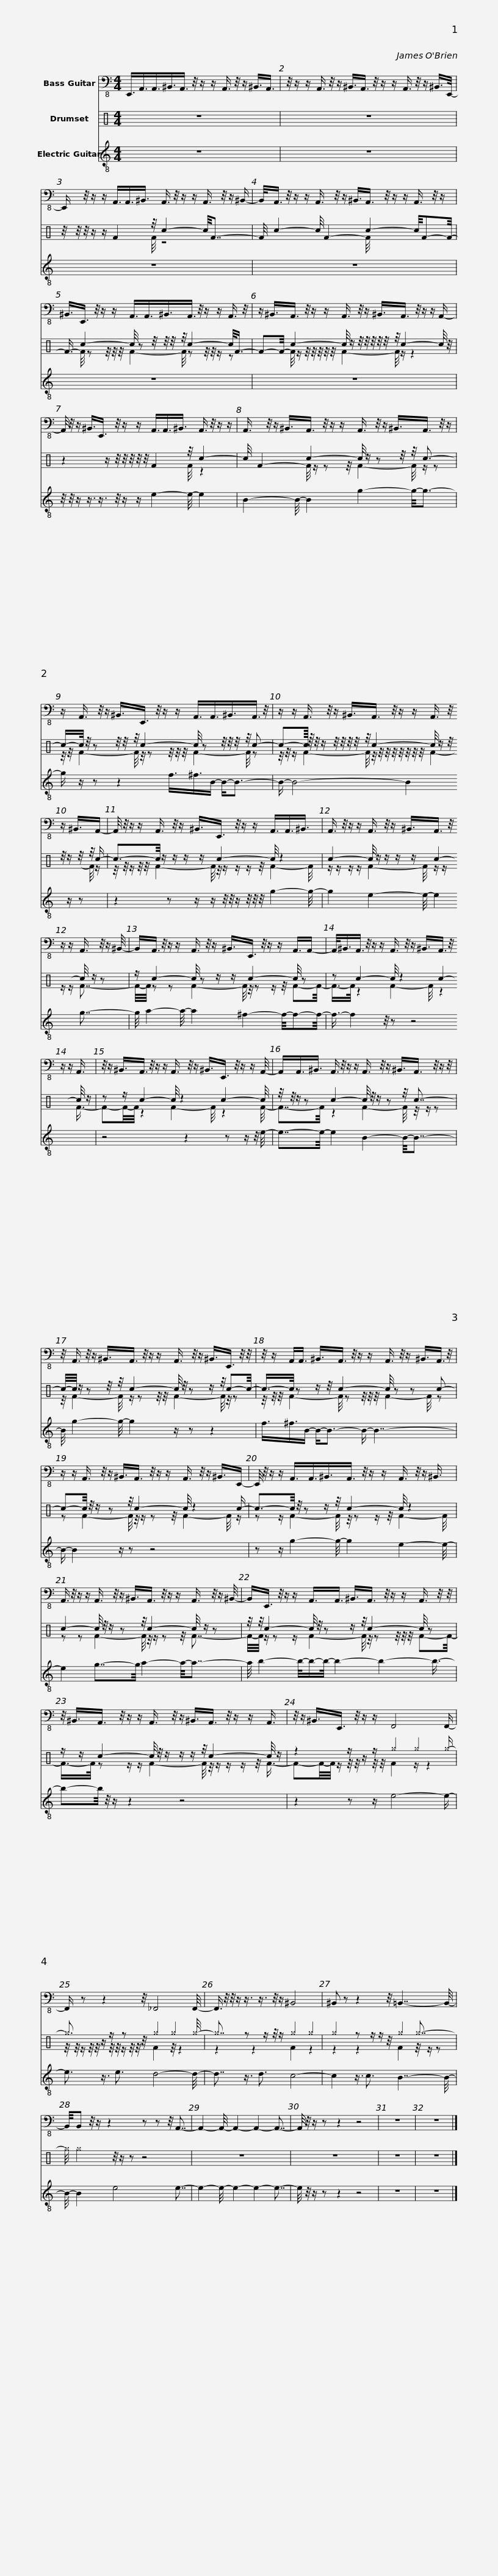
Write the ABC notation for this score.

X:1
%%score 1 ( 2 3 ) 4
L:1/8
M:4/4
I:linebreak $
K:C
V:1 bass-8
V:2 perc
K:none
V:3 perc
K:none
V:4 treble-8
V:1
 E,,3/4A,,3/4A,,3/4^B,,3/4A,,3/4 z/4 z/ z/ A,,3/4 z/4 z/ ^B,,3/4A,,3/4 | z/4 z/ z/ A,,3/4 z/4 z/ ^B,,3/4A,,3/4 z/4 z/ z/ A,,3/4 z/4 z/ ^B,,/>E,,/- |$ E,,/ z/4 z/ z/ A,,3/4A,,3/4^B,,3/4 A,,3/4 z/4 z/ z/ A,,3/4 z/4 z/ ^B,,/- | B,,/<A,,/ z/4 z/ z/ A,,3/4 z/4 z/ ^B,,3/4A,,3/4 z/4 z/ z/ A,,3/4 z/4 z/ |$ ^B,,3/4E,,3/4 z/4 z/ z/ A,,3/4A,,3/4^B,,3/4A,,3/4 z/4 z/ z/ A,,3/4 z/4 |$ %5
 z/ ^B,,3/4A,,3/4 z/4 z/ z/ A,,3/4 z/4 z/ ^B,,3/4A,,3/4 z/4 z/ z/ A,,/- |$ A,,/4 z/4 z/ ^B,,3/4E,,3/4 z/4 z/ z/ A,,3/4A,,3/4^B,,3/4 A,,3/4 z/4 z/ z/ |$ A,,3/4 z/4 z/ ^B,,3/4A,,3/4 z/4 z/ z/ A,,3/4 z/4 z/ ^B,,3/4A,,3/4 z/4 z/ |$ z/ A,,3/4 z/4 z/ ^B,,3/4E,,3/4 z/4 z/ z/ A,,3/4A,,3/4^B,,3/4A,,3/4 z/4 |$ z/ z/ A,,3/4 z/4 z/ ^B,,3/4A,,3/4 z/4 z/ z/ A,,3/4 z/4 z/ ^B,,3/4A,,/- |$ %10
 A,,/4 z/4 z/ z/ A,,3/4 z/4 z/ ^B,,3/4E,,3/4 z/4 z/ z/ A,,3/4A,,3/4^B,,3/4 |$ A,,3/4 z/4 z/ z/ A,,3/4 z/4 z/ ^B,,3/4A,,3/4 z/4 z/ z/ A,,3/4 z/4 z/ ^B,,/4- |$ B,,/A,,3/4 z/4 z/ z/ A,,3/4 z/4 z/ ^B,,3/4E,,3/4 z/4 z/ z/ A,,3/4A,,/- |$ A,,/<^B,,/A,,3/4 z/4 z/ z/ A,,3/4 z/4 z/ ^B,,3/4A,,3/4 z/4 z/ z/ A,,3/4 |$ z/4 z/ ^B,,3/4A,,3/4 z/4 z/ z/ A,,3/4 z/4 z/ ^B,,3/4E,,3/4 z/4 z/ z/ A,,/4- |$ %15
 A,,/A,,3/4^B,,3/4 A,,3/4 z/4 z/ z/ A,,3/4 z/4 z/ ^B,,3/4A,,3/4 z/4 z/ z/4 |$ z/4 A,,3/4 z/4 z/ ^B,,3/4A,,3/4 z/4 z/ z/ A,,3/4 z/4 z/ ^B,,3/4E,,3/4 z/4 z/4 |$ z/4 z/ A,,/A,,3/4 ^B,,3/4A,,3/4 z/4 z/ z/ A,,3/4 z/4 z/ ^B,,3/4A,,3/4 z/4 |$ z/ z/ A,,3/4 z/4 z/ ^B,,3/4A,,3/4 z/4 z/ z/ A,,3/4 z/4 z/ ^B,,3/4E,,/- |$ E,,/4 z/4 z/ z/ A,,3/4A,,3/4^B,,3/4A,,3/4 z/4 z/ z/ A,,3/4 z/4 z/ ^B,,3/4 |$ %20
 A,,3/4 z/4 z/ z/ A,,3/4 z/4 z/ ^B,,3/4A,,3/4 z/4 z/ z/ A,,3/4 z/4 z/ ^B,,/4- |$ B,,/E,,3/4 z/4 z/ z/ A,,3/4A,,3/4 ^B,,3/4A,,3/4 z/4 z/ z/ A,,3/4 z/4 z/4 |$ z/4 ^B,,3/4A,,3/4 z/4 z/ z/ A,,3/4 z/4 z/ ^B,,3/4A,,3/4 z/4 z/ z/ A,,3/4 | z/4 z/ ^B,,3/4E,,3/4 z/4 z/ z/ F,,4 F,,/- |$ F,,/ z z2 z/4 _F,,4 F,,/4- | %25
 F,,3/4 z/4 z/4 z/ z3/4 z3/4 z/4 z/ ^B,,4 |$ ^B,, z z2 z/4 =B,,7/2- B,,/4- | B,,/4B,, z/4 z/ z2 z z z/4 A,,7/4- | A,,2- A,,/4- A,,2- A,,2- A,,7/4- | A,,/4 z/4 z/ z z2 z4 |$ %30
 z8 | z8 |] %32
V:2
 z8 | z8 |$ z/4 z/4 z/4 z/ z/ F2- z/4 c2- c/4F7/4- | F/4 c2- c/4 F2- c2- c/4F-F/4- |$ F3/4- c2- c/4 z z/4 z/4 z/4 z/4 c2- c/<F/- |$ %5
 F-F/4- c2- c/4 z/ z/4 z/4 z/4 z/4 z/4 z/4 c2- c/4 z/4 |$ z2 z/ z/4 z/4 z/4 z/4 z/4 F2- z/4 c2- |$ c/4 F2- c2- c/4 z/ z z/4 z/4 c3/2- |$ c/-c/4 z/4 z z/4 z/4 z/4 c2- c/4 z z/4 z/4 z/4 z/4 c- |$ c-c/8 z/8 z/4 z/ z/4 z/4 z/4 z/4 z/4 c2- c/4 z/ z/4 z/4 z/ z/4 z/4 c/- |$ %10
 c3/2-c/4 z/ z/ z/ z/ c2- c/4 z2 |$ c2- c/4 z/ z/ z/ z/ c2- c/4 z/ z |$ z/ c2- c/4 z z/ z/ c2- c/4 z |$ z c2- c/4 z2 c2- c/4 z/ |$ z z/ c2- c/4 z2 c2- c/4 |$ %15
 z/4 z/4 z/ z c2- c/4 z/4 z/ z z/4 c7/4- |$ c/4-c/4 z/ z z/4 z/4 c2- c/4 z/4 z z/ z/4 c-c/4- |$ c/->c/ z z/ z/4 c2- c/4 z z c- |$ c-c/4 z/4 z/ z z/4 c2- c/4 z2 c/- |$ c3/2-c/4 z/4 z z/ z/4 c2- c/4 z2 |$ %20
 c2- c/4 z/4 z/ z z/4 c2- c/4 z/ z |$ z/4 z/4 c2- c/4 z/4 z z/ z/4 c2- c/4 z |$ z/ z/ c2- c/4 z/4 z/ z/ z/ z/4 c2- c/4 z/ | z2 z/ z/ z/ ^g2 ^g2 ^g/- |$ ^g3/2 z/ z/ z z/4 ^g2 ^g2 ^g/4- | %25
 ^g7/4 z z/ z/4 z/ ^g2 ^g2 |$ ^g2 z z/ z/ z/4 ^g2 ^g7/4- | ^g/4 ^g2 z/4 z/ z z4 | z8 | z8 |$ %30
 z8 | z8 |] %32
V:3
 x8 | x8 |$ x15/4 F/4 z4 | x9/2 F/4 x13/4 |$ x3/4 F/4 z z/4 z/4 z/4 F2- F/4 z z/4 z/4 z/ z |$ %5
 x5/4 F/4 z/ z/4 z/4 z/4 z/4 z/4 F2- F/4 z/ z2 |$ x23/4 F/4 z2 |$ x9/4 F/4 z/ z z/4 F2- F/4 z/ z |$ z/4 z/4 F2- F/4 z/4 z z/4 z/4 z/4 F2- F/4 z |$ z/4 z/4 z/ F2- F/4 z/4 z/4 z/4 z/4 z/4 z/4 z/4 z/4 F2- F/4 z/ |$ %10
 z/4 z/4 z/ z/4 z/4 F2- F/4 z/4 z/ z/ z/ z/4 F2- F/4 |$ z/ z/ z/ z/ F2- F/4 z/ z/ z/ z/ F7/4- |$ F/4-F/4 z z F2- F/4 z/4 z z/ z/4 F-F/4- |$ F/->F/ z2 F2- F/4 z2 F3/4- |$ F-F/4-F/4 z2 F2- F/4 z2 F/4- |$ %15
 F7/4-F/4 z2 F2- F/4 z/4 z/ z |$ z/4 F2- F/4 z/ z z/4 z/4 F2- F/4 z/4 z |$ z/4 z/4 z/4 F2- F/4 z z/4 z/4 z/4 F2- F/4 z |$ z F2- F/4 z/4 z/ z z/4 F2- F/4 z/ |$ z z/ F2- F/4 z/4 z z/ z/4 F2- F/4 |$ %20
 z z F2- F/4 z/4 z/ z z/4 F7/4- |$ F/4-F/4 z/ z z/ F2- F/4 z/4 z z/4 z/4 z/4 F-F/4- |$ F/->F/ z z/ z/ F2- F/4 z/4 z/ z/ z/ z/4 F3/4- | F-F/4-F/4 z/ z/4 z/4 z/ z/4 z/4 F2 z/ z2 |$ z/4 z/4 z/ z/4 z/4 z/ z/4 z/4 z/ z/4 z/4 z/4 F2 z/4 z2 | %25
 z2 z2 F2 z2 |$ z2 z2 z/4 F2 z/4 z/ z | x8 | x8 | x8 |$ %30
 x8 | x8 |] %32
V:4
 z8 | z8 |$ z8 | z8 |$ z8 |$ %5
 z8 |$ z/4 z/4 z/ z3/4 z3/4 z/4 z/ z/ e2- e/4- e2 |$ B2- B/4- B2 g2- g/4-g3/2- |$ g/ z/ z z2 f3/4^f3/4B/- B-<B- |$ B/- B4- B2 z/ z |$ %10
 z2 z z/ z/ z/4 z/4 z/ z/4 z/4 z/4 g2- g/4- |$ g2 e2- e/4- e2 g7/4- |$ g/4 a2- a/4- a2 ^f2- f/4-f-f/4- |$ f3/4- f2 z/4 z z4 |$ z4 z2 z z/ z/4 e/4- |$ %15
 e7/4-e/4- e2 B2- B/4-B7/4- |$ B/4 g2- g/4- g2 z/ z z2 |$ f3/4^f3/4B/- B-<B- B/- B7/2- |$ B/- B2 z/ z z4 |$ z z/ g2- g/4- g2 e2- e/4- |$ %20
 e2 g7/4-g/4 a2- a/4-a7/4- |$ a/4 b2- b/4-b/-b/4- b2- b2- b3/4- |$ b-b/4 z/4 z/ z2 z4 | z2 z z/ e4- e/- |$ e3/2 z3/4 e3/2 d4- d/4- | %25
 d7/4 z3/4 d3/2 c4- |$ c2 z3/4 c3/2 B7/2- B/4- | B/4- B2 e4 e7/4- | e2- e/4- e2- e2- e7/4- | e/4 z/4 z/ z z2 z4 |$ %30
 z8 | z8 |] %32
